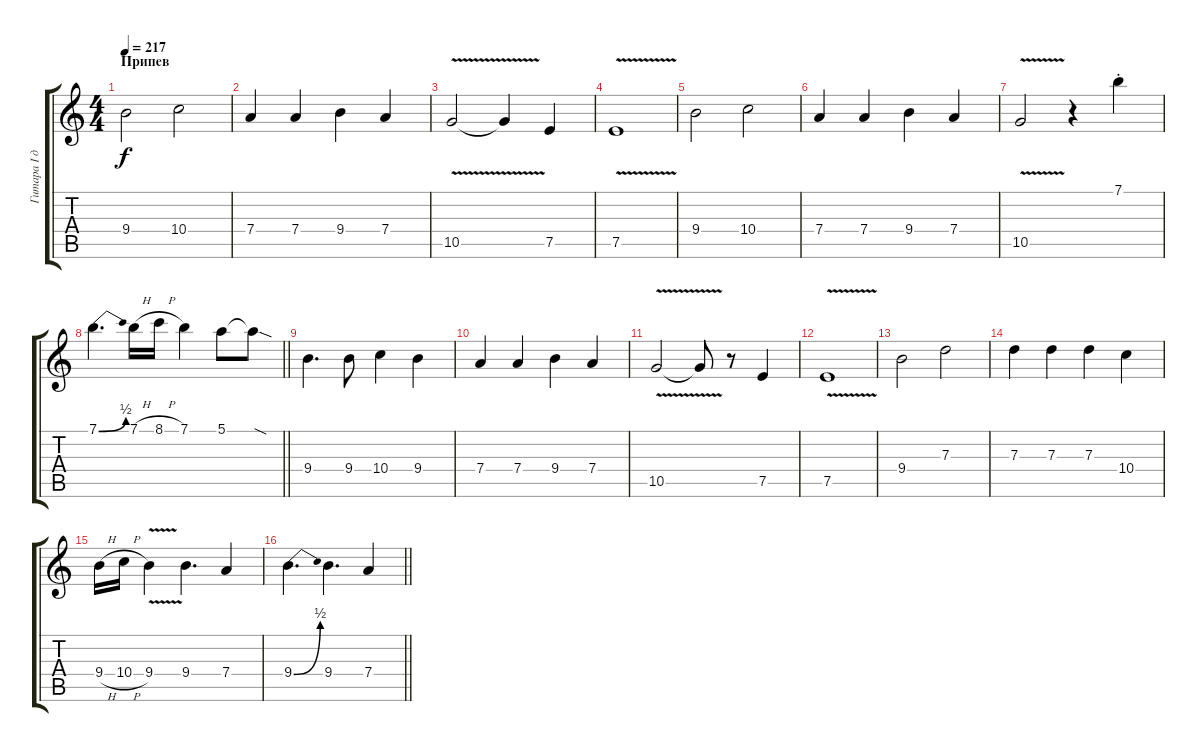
\track ("Гитара I дилей" "Гитара I д") {instrument distortionguitar}
\staff {score tabs}
\tuning (E4 B3 G3 D3 A2 E2) {hide}
\ts (4 4)
\section ("" "Припев")
\tempo 217
\clef g2
\ks c
9.4.2{dy f} 10.4.2 |
7.4.4 7.4.4 9.4.4 7.4.4 |
10.5{v}.2 10.5{t}.4 7.5.4 |
7.5{v}.1 |
9.4.2 10.4.2 |
7.4.4 7.4.4 9.4.4 7.4.4 |
10.5{v}.2 r.4 7.1{st}.4 |
\barLineRight lightlight
7.1{be (bend 0 0 60 2)}.4{d} 7.1{h}.16 8.1{h}.16 7.1.4 5.1.8 5.1{sod t}.8 |
9.4.4{d} 9.4.8 10.4.4 9.4.4 |
7.4.4 7.4.4 9.4.4 7.4.4 |
10.5{v}.2 10.5{t}.8 r.8 7.5.4 |
7.5{v}.1 |
9.4.2 7.3.2 |
7.3.4 7.3.4 7.3.4 10.4.4 |
9.4{h}.16 10.4{h}.16 9.4{v}.4 9.4.4{d} 7.4.4 |
\barLineRight lightlight
9.4{be (bend 0 0 60 2)}.4{d} 9.4.4{d} 7.4.4
